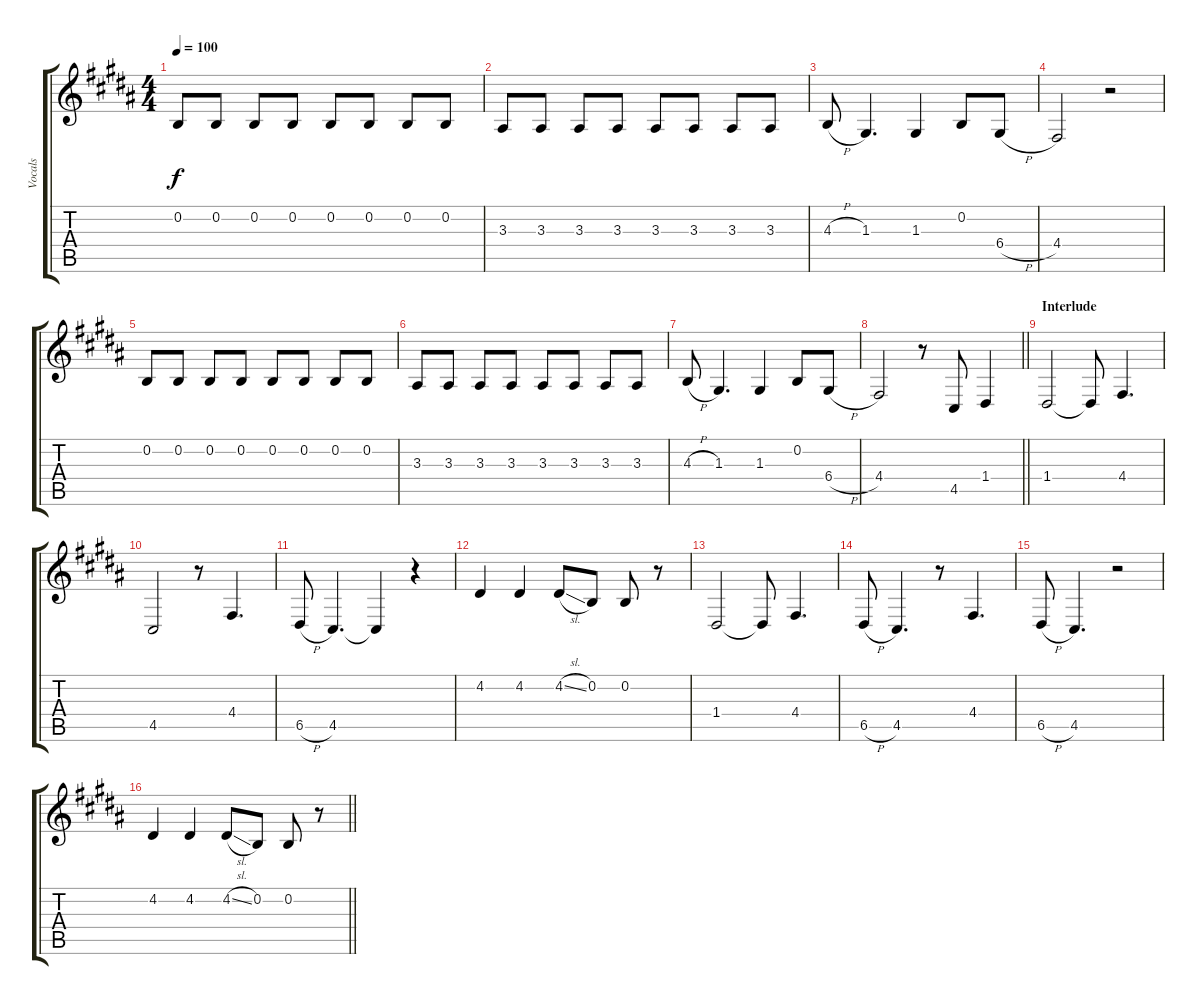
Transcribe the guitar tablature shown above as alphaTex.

\track ("Vocals" "Vocals") {instrument lead2sawtooth}
\staff {score tabs}
\tuning (E4 B3 G3 D3 A2 E2) {hide}
\ts (4 4)
\tempo 100
\clef g2
\ks b
0.2.8{dy f} 0.2.8 0.2.8 0.2.8 0.2.8 0.2.8 0.2.8 0.2.8 |
3.3.8 3.3.8 3.3.8 3.3.8 3.3.8 3.3.8 3.3.8 3.3.8 |
4.3{h}.8 1.3.4{d} 1.3.4 0.2.8 6.4{h}.8 |
4.4.2 r.2 |
0.2.8 0.2.8 0.2.8 0.2.8 0.2.8 0.2.8 0.2.8 0.2.8 |
3.3.8 3.3.8 3.3.8 3.3.8 3.3.8 3.3.8 3.3.8 3.3.8 |
4.3{h}.8 1.3.4{d} 1.3.4 0.2.8 6.4{h}.8 |
\barLineRight lightlight
4.4.2 r.8 4.5.8 1.4.4 |
\section ("" "Interlude")
1.4.2 1.4{t}.8 4.4.4{d} |
4.5.2 r.8 4.4.4{d} |
6.5{h}.8 4.5.4{d} 4.5{t}.4 r.4 |
4.2.4 4.2.4 4.2{sl}.8 0.2.8 0.2.8 r.8 |
1.4.2 1.4{t}.8 4.4.4{d} |
6.5{h}.8 4.5.4{d} r.8 4.4.4{d} |
6.5{h}.8 4.5.4{d} r.2 |
\barLineRight lightlight
4.2.4 4.2.4 4.2{sl}.8 0.2.8 0.2.8 r.8
